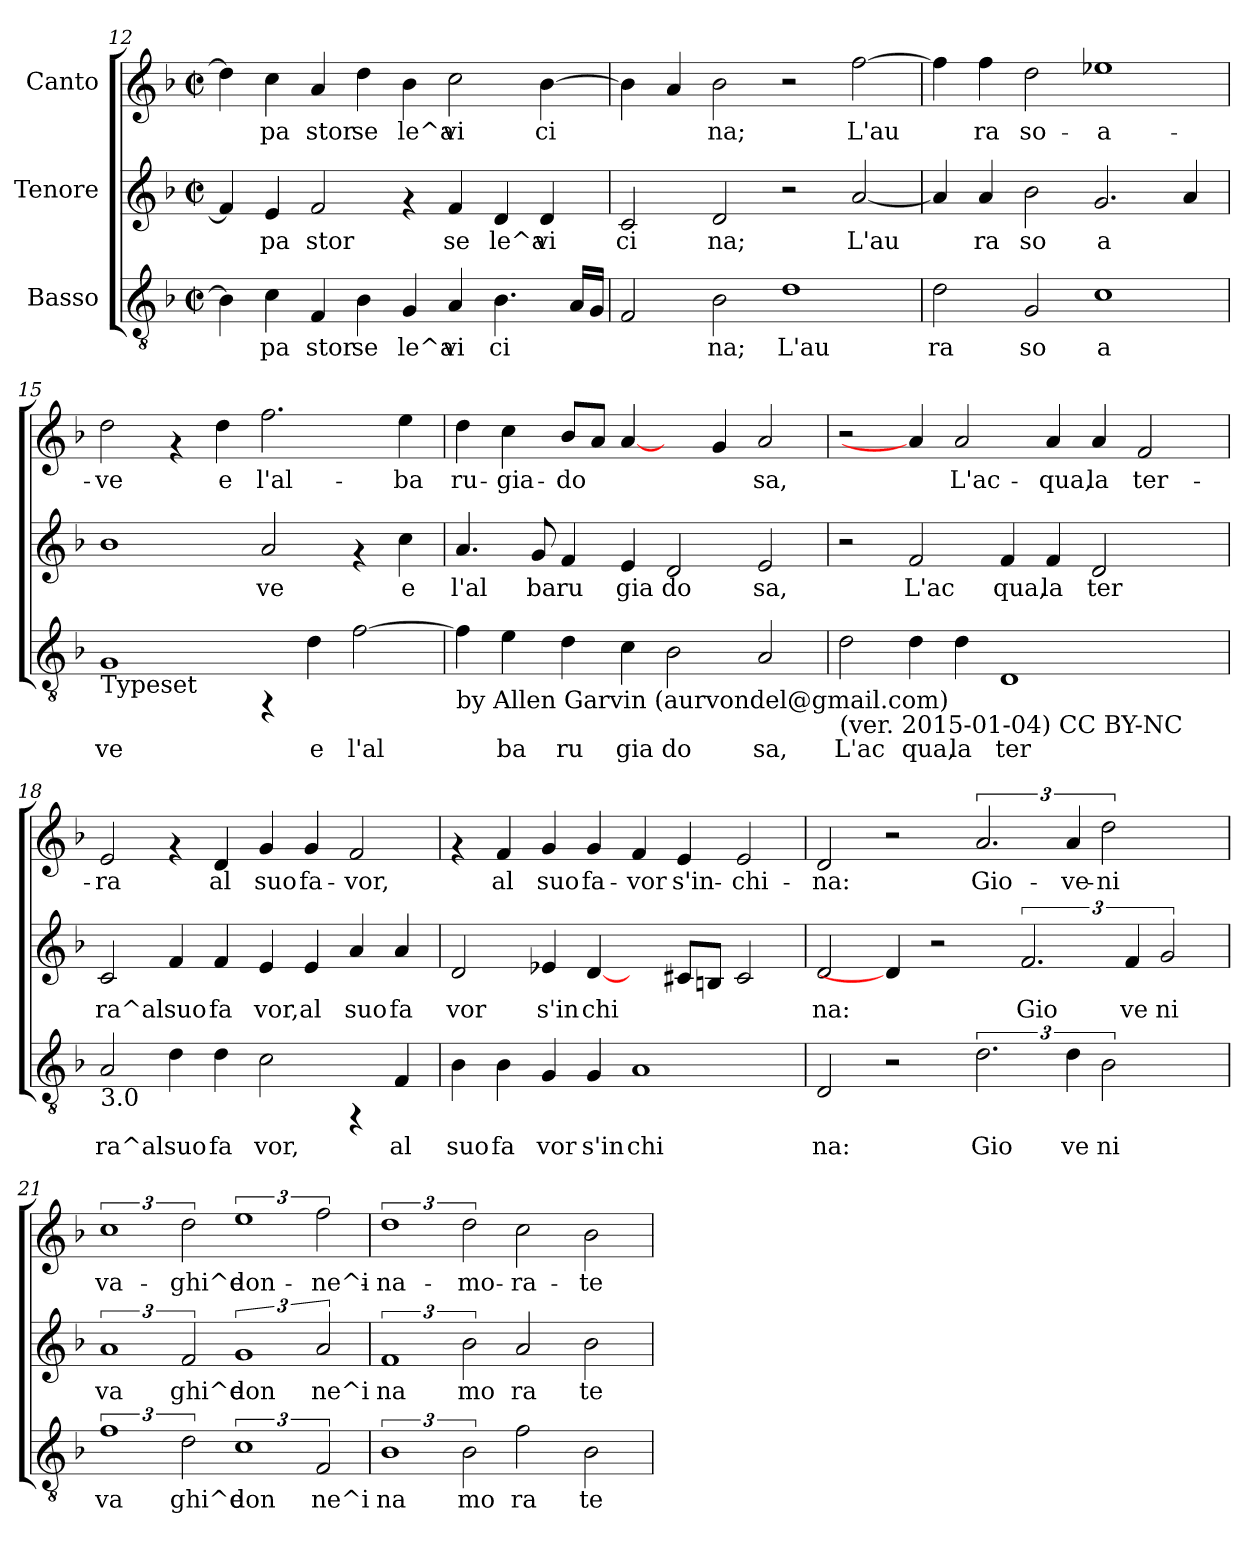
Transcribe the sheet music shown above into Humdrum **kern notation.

**kern	**text	**kern	**text	**kern	**text
*part3	*part3	*part2	*part2	*part1	*part1
*staff3	*staff3	*staff2	*staff2	*staff1	*staff1
*I"Basso	*	*I"Tenore	*	*I"Canto	*
*clefGv2	*	*clefG2	*	*clefG2	*
*k[b-]	*	*k[b-]	*	*k[b-]	*
*F:	*	*F:	*	*F:	*
*M2/2	*	*M2/2	*	*M2/2	*
*met(c|)	*	*met(c|)	*	*met(c|)	*
=12	=12	=12	=12	=12	=12
!	!LO:LY:b:cj	!	!LO:LY:b:cj	!	!LO:LY:b:cj
4B-\]	.	4f/]	.	4dd\]	.
!	!LO:LY:b:cj	!	!LO:LY:b:cj	!	!LO:LY:b:cj
4c\	pa	4e/	pa	4cc\	pa
!	!LO:LY:b:cj	!	!LO:LY:b:cj	!	!LO:LY:b:cj
4F/	stor	2f/	stor	4a/	stor
!	!LO:LY:b:cj	!	!	!	!LO:LY:b:cj
4B-\	se	.	.	4dd\	se
!	!LO:LY:b:cj	!	!	!	!LO:LY:b:cj
4G/	le^a	4rf	.	4b-\	le^a
!	!LO:LY:b:cj	!	!LO:LY:b:cj	!	!LO:LY:b:cj
4A/	vi	4f/	se	2cc\	vi
!	!LO:LY:b:cj	!	!LO:LY:b:cj	!	!
4.B-\	ci	4d/	le^a	.	.
!	!	!	!LO:LY:b:cj	!	!LO:LY:b:cj
.	.	4d/	vi	[>4b-\	ci
!	!LO:LY:b:cj	!	!	!	!
16A/L	.	.	.	.	.
!	!LO:LY:b:cj	!	!	!	!
16G/J	.	.	.	.	.
=13	=13	=13	=13	=13	=13
!	!LO:LY:b:cj	!	!LO:LY:b:cj	!	!LO:LY:b:cj
2F/	.	2c/	ci	4b-\]	.
!	!	!	!	!	!LO:LY:b:cj
.	.	.	.	4a/	.
!	!LO:LY:b:cj	!	!LO:LY:b:cj	!	!LO:LY:b:cj
2B-\	na;	2d/	na;	2b-\	na;
!	!LO:LY:b:cj	!	!	!	!
1d	L'au	2r	.	2r	.
!	!	!	!LO:LY:b:cj	!	!LO:LY:b:cj
.	.	[<2a/	L'au	[<2ff\	L'au
!!LO:PB:g=z
=14	=14	=14	=14	=14	=14
!	!LO:LY:b:cj	!	!LO:LY:b:cj	!	!LO:LY:b:cj
2d\	ra	4a/]	.	4ff\]	.
!	!	!	!LO:LY:b:cj	!	!LO:LY:b:cj
.	.	4a/	ra	4ff\	ra
!	!LO:LY:b:cj	!	!LO:LY:b:cj	!	!LO:LY:b:cj
2G/	so	2b-\	so	2dd\	so-
!	!LO:LY:b:cj	!	!LO:LY:b:cj	!	!LO:LY:b:cj
1c	a	2.g/	a	1ee-X	-a-
!	!	!	!LO:LY:b:cj	!	!
.	.	4a/	.	.	.
=15	=15	=15	=15	=15	=15
!LO:TX:b:t=Typeset	!	!	!	!	!
!	!LO:LY:b:cj	!	!LO:LY:b:cj	!	!LO:LY:b:cj
1G	ve	1b-	.	2dd\	-ve
.	.	.	.	4rf	.
!	!	!	!	!	!LO:LY:b:cj
.	.	.	.	4dd\	e
!	!	!	!LO:LY:b:cj	!	!LO:LY:b:cj
4rFF	.	2a/	ve	2.ff\	l'al-
!	!LO:LY:b:cj	!	!	!	!
4d\	e	.	.	.	.
!	!LO:LY:b:cj	!	!	!	!
[>2f\	l'al	4rf	.	.	.
!	!	!	!LO:LY:b:cj	!	!LO:LY:b:cj
.	.	4cc\	e	4ee\	-ba
=16	=16	=16	=16	=16	=16
!LO:TX:b:t=by Allen Garvin (aurvondel@gmail.com)	!	!	!	!	!
!	!LO:LY:b:cj	!	!LO:LY:b:cj	!	!LO:LY:b:cj
4f\]	.	4.a/	l'al	4dd\	ru-
!	!LO:LY:b:cj	!	!	!	!LO:LY:b:cj
4e\	ba	.	.	4cc\	-gia-
!	!	!	!LO:LY:b:cj	!	!
.	.	8g/	ba	.	.
!	!LO:LY:b:cj	!	!LO:LY:b:cj	!	!LO:LY:b:cj
4d\	ru	4f/	ru	8b-/L	-do-
!	!	!	!	!	!LO:LY:b:cj
.	.	.	.	8a/J	--
!	!LO:LY:b:cj	!	!LO:LY:b:cj	!	!LO:LY:b:cj
4c\	gia	4e/	gia	[4a/	--
!	!LO:LY:b:cj	!	!LO:LY:b:cj	!	!
2B-\	do	2d/	do	4ryy	.
!	!	!	!	!	!LO:LY:b:cj
.	.	.	.	4g/	--
!	!LO:LY:b:cj	!	!LO:LY:b:cj	!	!LO:LY:b:cj
2A/	sa,	2e/	sa,	2a/	-sa,
=17	=17	=17	=17	=17	=17
!LO:TX:b:t=(ver. 2015-01-04) CC BY-NC	!	!	!	!	!
!	!LO:LY:b:cj	!	!	!	!
2d\	L'ac	2r	.	2r	.
!	!LO:LY:b:cj	!	!LO:LY:b:cj	!	!
4d\	qua,	2f/	L'ac	4a/]	.
!	!LO:LY:b:cj	!	!	!	!LO:LY:b:cj
4d\	la	.	.	2a/	L'ac-
!	!LO:LY:b:cj	!	!LO:LY:b:cj	!	!
1D	ter	4f/	qua,	.	.
!	!	!	!LO:LY:b:cj	!	!LO:LY:b:cj
.	.	4f/	la	4a/	-qua,
!	!	!	!LO:LY:b:cj	!	!LO:LY:b:cj
.	.	2d/	ter	4a/	la
!	!	!	!	!	!LO:LY:b:cj
.	.	.	.	2f/	ter-
4ryy	.	4ryy	.	.	.
!!LO:PB:g=z
=18	=18	=18	=18	=18	=18
!LO:TX:b:t=3.0	!	!	!	!	!
!	!LO:LY:b:cj	!	!LO:LY:b:cj	!	!LO:LY:a:cj
2A/	ra^al	2c/	ra^al	2e/	-ra
!	!LO:LY:b:cj	!	!LO:LY:b:cj	!	!
4d\	suo	4f/	suo	4rf	.
!	!LO:LY:b:cj	!	!LO:LY:b:cj	!	!LO:LY:a:cj
4d\	fa	4f/	fa	4d/	al
!	!LO:LY:b:cj	!	!LO:LY:b:cj	!	!LO:LY:a:cj
2c\	vor,	4e/	vor,	4g/	suo
!	!	!	!LO:LY:b:cj	!	!LO:LY:a:cj
.	.	4e/	al	4g/	fa-
!	!	!	!LO:LY:b:cj	!	!LO:LY:a:cj
4rFF	.	4a/	suo	2f/	-vor,
!	!LO:LY:b:cj	!	!LO:LY:b:cj	!	!
4F/	al	4a/	fa	.	.
=19	=19	=19	=19	=19	=19
!	!LO:LY:b:cj	!	!LO:LY:b:cj	!	!
4B-\	suo	2d/	vor	4rf	.
!	!LO:LY:b:cj	!	!	!	!LO:LY:a:cj
4B-\	fa	.	.	4f/	al
!	!LO:LY:b:cj	!	!LO:LY:b:cj	!	!LO:LY:a:cj
4G/	vor	4e-X/	s'in	4g/	suo
!	!LO:LY:b:cj	!	!LO:LY:b:cj	!	!LO:LY:a:cj
4G/	s'in	[4d/	chi	4g/	fa-
!	!LO:LY:b:cj	!	!	!	!LO:LY:a:cj
1A	chi	4ryy	.	4f/	-vor
!	!	!	!LO:LY:b:cj	!	!LO:LY:a:cj
.	.	8c#/L	.	4e/	s'in-
!	!	!	!LO:LY:b:cj	!	!
.	.	8B/J	.	.	.
!	!	!	!LO:LY:b:cj	!	!LO:LY:a:cj
.	.	2c#/	.	2e/	-chi-
=20	=20	=20	=20	=20	=20
!	!LO:LY:b:cj	!	!LO:LY:b:cj	!	!LO:LY:a:cj
2D/	na:	2d/	na:	2d/	-na:
2r	.	4d/]	.	2r	.
.	.	2r	.	.	.
!	!LO:LY:b:cj	!	!	!	!LO:LY:a:cj
3.d\	Gio	.	.	3.a/	Gio-
!	!	!	!LO:LY:b:cj	!	!
.	.	3.f/	Gio	.	.
!	!LO:LY:b:cj	!	!	!	!LO:LY:a:cj
6d\	ve	.	.	6a/	-ve-
!	!LO:LY:b:cj	!	!	!	!LO:LY:a:cj
3B-\	ni	.	.	3dd\	-ni
!	!	!	!LO:LY:b:cj	!	!
.	.	6f/	ve	.	.
!	!	!	!LO:LY:b:cj	!	!
.	.	3g/	ni	.	.
4ryy	.	.	.	4ryy	.
=21	=21	=21	=21	=21	=21
!	!LO:LY:b:cj	!	!LO:LY:b:cj	!	!LO:LY:a:cj
3%2f/	va	3%2a/	va	3%2cc/	va-
!	!LO:LY:b:cj	!	!LO:LY:b:cj	!	!LO:LY:a:cj
3d\	ghi^e	3f/	ghi^e	3dd\	-ghi^e
!	!LO:LY:b:cj	!	!LO:LY:b:cj	!	!LO:LY:a:cj
3%2c/	don	3%2g/	don	3%2ee/	-don-
!	!LO:LY:b:cj	!	!LO:LY:b:cj	!	!LO:LY:a:cj
3F/	ne^i	3a/	ne^i	3ff\	ne^i-
!!LO:LB:g=z
=22	=22	=22	=22	=22	=22
!	!LO:LY:b:cj	!	!LO:LY:b:cj	!	!LO:LY:b:cj
3%2B-/	na	3%2f/	na	3%2dd/	-na-
!	!LO:LY:b:cj	!	!LO:LY:b:cj	!	!LO:LY:b:cj
3B-\	mo	3b-\	mo	3dd\	-mo-
!	!LO:LY:b:cj	!	!LO:LY:b:cj	!	!LO:LY:b:cj
2f\	ra	2a/	ra	2cc\	-ra-
!	!LO:LY:b:cj	!	!LO:LY:b:cj	!	!LO:LY:b:cj
2B-\	te	2b-\	te	2b-\	-te
=	=	=	=	=	=
*-	*-	*-	*-	*-	*-
